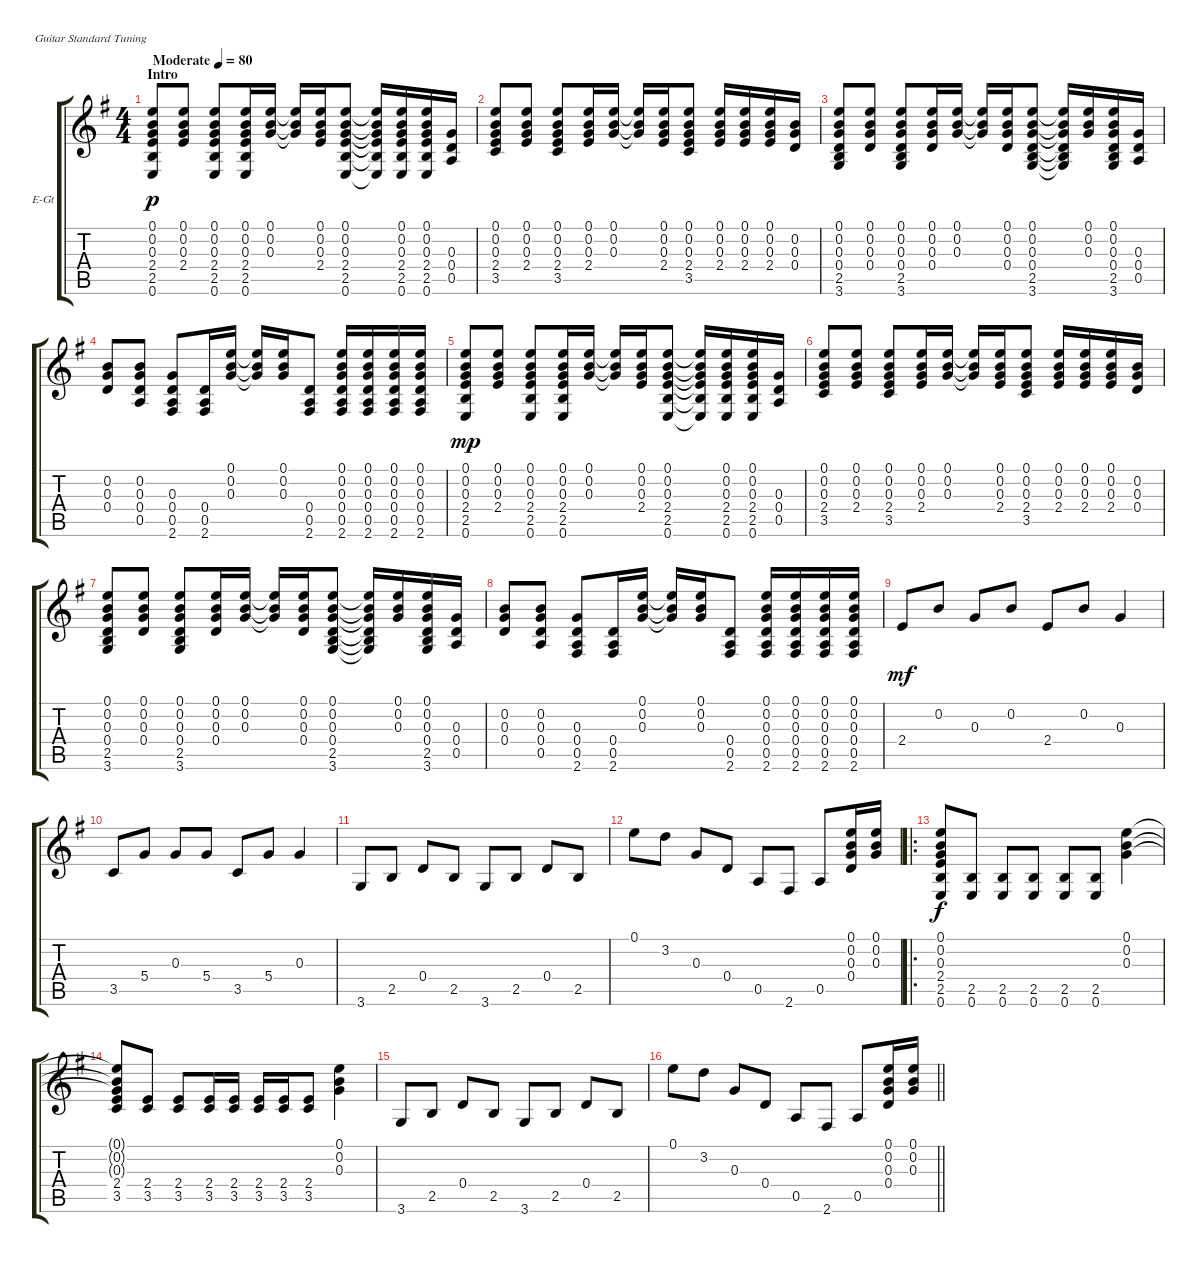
\bracketExtendMode groupsimilarinstruments
\firstSystemTrackNameOrientation horizontal
\otherSystemsTrackNameOrientation horizontal
\track ("Gtr.1" "E-Gt") {instrument electricguitarclean}
\staff {score tabs}
\tuning (E4 B3 G3 D3 A2 E2)
\ts (4 4)
\beaming (8 2 2 2 2)
\section ("" "Intro")
\tempo (80 "Moderate")
\clef g2
\ks g
(0.1 0.2 0.3 2.4 2.5 0.6).8{dy p instrument electricguitarclean} (0.1 0.2 0.3 2.4).8 (0.1 0.2 0.3 2.4 2.5 0.6).8 (0.1 0.2 0.3 2.4 2.5 0.6).16 (0.1 0.2 0.3).16 (0.1{t} 0.2{t} 0.3{t}).16 (0.1 0.2 0.3 2.4).16 (0.1 0.2 0.3 2.4 2.5 0.6).8 (0.1{t} 0.2{t} 0.3{t} 2.4{t} 2.5{t} 0.6{t}).16 (0.1 0.2 0.3 2.4 2.5 0.6).16 (0.1 0.2 0.3 2.4 2.5 0.6).16 (0.3 0.4 0.5).16 |
(0.1 0.2 0.3 2.4 3.5).8 (0.1 0.2 0.3 2.4).8 (0.1 0.2 0.3 2.4 3.5).8 (0.1 0.2 0.3 2.4).16 (0.1 0.2 0.3).16 (0.1{t} 0.2{t} 0.3{t}).16 (0.1 0.2 0.3 2.4).16 (0.1 0.2 0.3 2.4 3.5).8 (0.1 0.2 0.3 2.4).16 (0.1 0.2 0.3 2.4).16 (0.1 0.2 0.3 2.4).16 (0.2 0.3 0.4).16 |
(0.1 0.2 0.3 0.4 2.5 3.6).8 (0.1 0.2 0.3 0.4).8 (0.1 0.2 0.3 0.4 2.5 3.6).8 (0.1 0.2 0.3 0.4).16 (0.1 0.2 0.3).16 (0.1{t} 0.2{t} 0.3{t}).16 (0.1 0.2 0.3 0.4).16 (0.1 0.2 0.3 0.4 2.5 3.6).8 (0.1{t} 0.2{t} 0.3{t} 0.4{t} 2.5{t} 3.6{t}).16 (0.1 0.2 0.3).16 (0.1 0.2 0.3 0.4 2.5 3.6).16 (0.3 0.4 0.5).16 |
(0.2 0.3 0.4).8 (0.2 0.3 0.4 0.5).8 (0.3 0.4 0.5 2.6).8 (0.4 0.5 2.6).16 (0.1 0.2 0.3).16 (0.1{t} 0.2{t} 0.3{t}).16 (0.1 0.2 0.3).16 (0.4 0.5 2.6).8 (0.1 0.2 0.3 0.4 0.5 2.6).16 (0.1 0.2 0.3 0.4 0.5 2.6).16 (0.1 0.2 0.3 0.4 0.5 2.6).16 (0.1 0.2 0.3 0.4 0.5 2.6).16 |
(0.1 0.2 0.3 2.4 2.5 0.6).8{dy mp} (0.1 0.2 0.3 2.4).8 (0.1 0.2 0.3 2.4 2.5 0.6).8 (0.1 0.2 0.3 2.4 2.5 0.6).16 (0.1 0.2 0.3).16 (0.1{t} 0.2{t} 0.3{t}).16 (0.1 0.2 0.3 2.4).16 (0.1 0.2 0.3 2.4 2.5 0.6).8 (0.1{t} 0.2{t} 0.3{t} 2.4{t} 2.5{t} 0.6{t}).16 (0.1 0.2 0.3 2.4 2.5 0.6).16 (0.1 0.2 0.3 2.4 2.5 0.6).16 (0.3 0.4 0.5).16 |
(0.1 0.2 0.3 2.4 3.5).8 (0.1 0.2 0.3 2.4).8 (0.1 0.2 0.3 2.4 3.5).8 (0.1 0.2 0.3 2.4).16 (0.1 0.2 0.3).16 (0.1{t} 0.2{t} 0.3{t}).16 (0.1 0.2 0.3 2.4).16 (0.1 0.2 0.3 2.4 3.5).8 (0.1 0.2 0.3 2.4).16 (0.1 0.2 0.3 2.4).16 (0.1 0.2 0.3 2.4).16 (0.2 0.3 0.4).16 |
(0.1 0.2 0.3 0.4 2.5 3.6).8 (0.1 0.2 0.3 0.4).8 (0.1 0.2 0.3 0.4 2.5 3.6).8 (0.1 0.2 0.3 0.4).16 (0.1 0.2 0.3).16 (0.1{t} 0.2{t} 0.3{t}).16 (0.1 0.2 0.3 0.4).16 (0.1 0.2 0.3 0.4 2.5 3.6).8 (0.1{t} 0.2{t} 0.3{t} 0.4{t} 2.5{t} 3.6{t}).16 (0.1 0.2 0.3).16 (0.1 0.2 0.3 0.4 2.5 3.6).16 (0.3 0.4 0.5).16 |
(0.2 0.3 0.4).8 (0.2 0.3 0.4 0.5).8 (0.3 0.4 0.5 2.6).8 (0.4 0.5 2.6).16 (0.1 0.2 0.3).16 (0.1{t} 0.2{t} 0.3{t}).16 (0.1 0.2 0.3).16 (0.4 0.5 2.6).8 (0.1 0.2 0.3 0.4 0.5 2.6).16 (0.1 0.2 0.3 0.4 0.5 2.6).16 (0.1 0.2 0.3 0.4 0.5 2.6).16 (0.1 0.2 0.3 0.4 0.5 2.6).16 |
2.4.8{dy mf} 0.2.8 0.3.8 0.2.8 2.4.8 0.2.8 0.3.4 |
3.5.8 5.4.8 0.3.8 5.4.8 3.5.8 5.4.8 0.3.4 |
3.6.8 2.5.8 0.4.8 2.5.8 3.6.8 2.5.8 0.4.8 2.5.8 |
0.1.8 3.2.8 0.3.8 0.4.8 0.5.8 2.6.8 0.5.8 (0.1 0.2 0.3 0.4).16 (0.1 0.2 0.3).16 |
\ro
(0.1 0.2 0.3 2.4 2.5 0.6).8{dy f} (2.5 0.6).8 (2.5 0.6).8 (2.5 0.6).8 (2.5 0.6).8 (2.5 0.6).8 (0.1 0.2 0.3).4 |
(0.1{t} 0.2{t} 0.3{t} 2.4 3.5).8 (2.4 3.5).8 (2.4 3.5).8 (2.4 3.5).16 (2.4 3.5).16 (2.4 3.5).16 (2.4 3.5).16 (2.4 3.5).8 (0.1 0.2 0.3).4 |
3.6.8 2.5.8 0.4.8 2.5.8 3.6.8 2.5.8 0.4.8 2.5.8 |
\barLineRight lightlight
0.1.8 3.2.8 0.3.8 0.4.8 0.5.8 2.6.8 0.5.8 (0.1 0.2 0.3 0.4).16 (0.1 0.2 0.3).16
